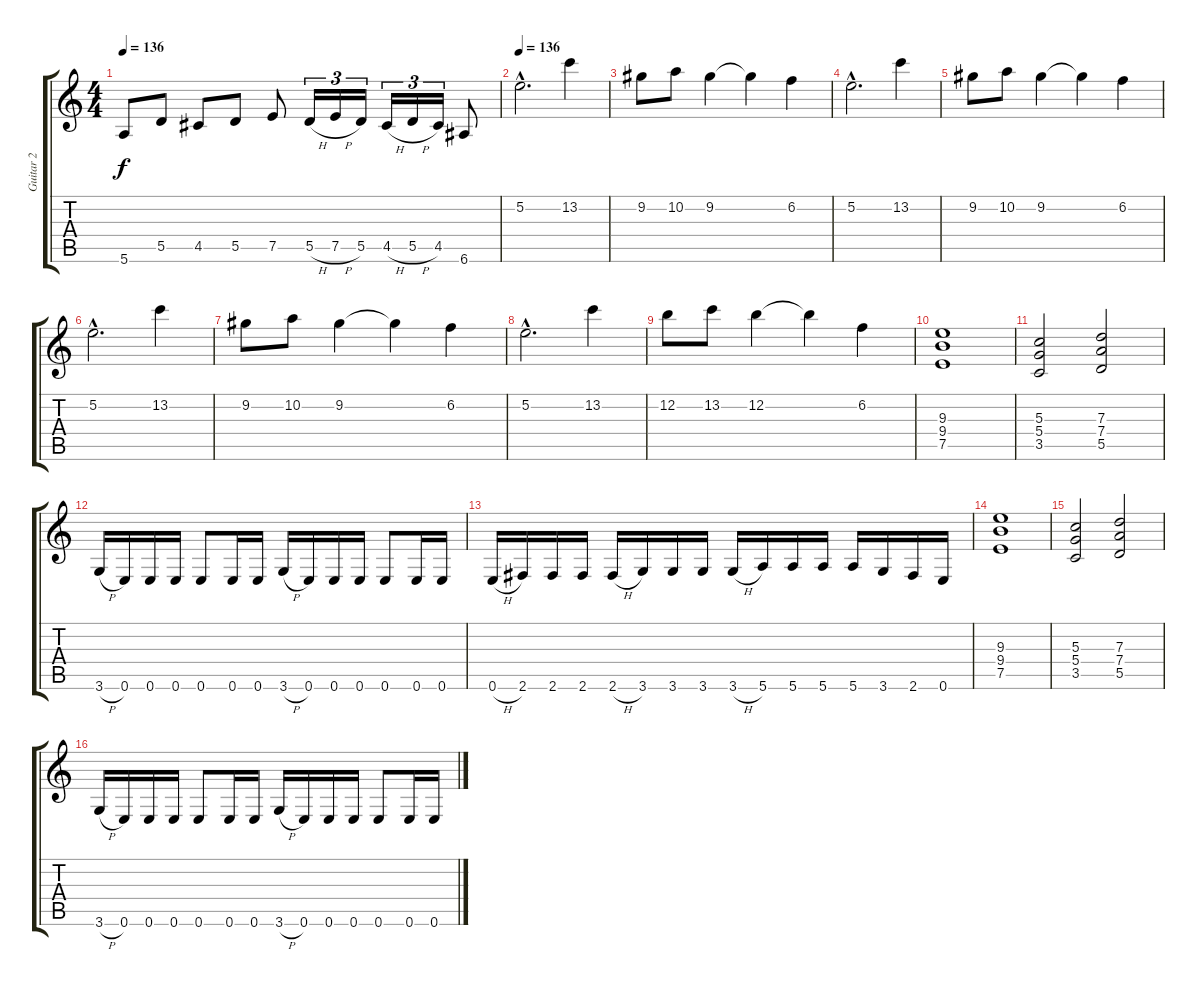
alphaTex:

\track ("Guitar 2" "Guitar 2") {instrument distortionguitar}
\staff {score tabs}
\tuning (E4 B3 G3 D3 A2 E2) {hide}
\ts (4 4)
\tempo 136
\clef g2
\ks c
5.6.8{dy f} 5.5.8 4.5.8 5.5.8 7.5.8 5.5{h}.16{tu (3 2)} 7.5{h}.16{tu (3 2)} 5.5.16{tu (3 2)} 4.5{h}.16{tu (3 2)} 5.5{h}.16{tu (3 2)} 4.5.16{tu (3 2)} 6.6.8 |
\tempo 136
5.2{hac}.2{d} 13.2.4 |
9.2.8 10.2.8 9.2.4 9.2{t}.4 6.2.4 |
5.2{hac}.2{d} 13.2.4 |
9.2.8 10.2.8 9.2.4 9.2{t}.4 6.2.4 |
5.2{hac}.2{d} 13.2.4 |
9.2.8 10.2.8 9.2.4 9.2{t}.4 6.2.4 |
5.2{hac}.2{d} 13.2.4 |
12.2.8 13.2.8 12.2.4 12.2{t}.4 6.2.4 |
(9.3 9.4 7.5).1 |
(5.3 5.4 3.5).2 (7.3 7.4 5.5).2 |
3.6{h}.16 0.6.16 0.6.16 0.6.16 0.6.8 0.6.16 0.6.16 3.6{h}.16 0.6.16 0.6.16 0.6.16 0.6.8 0.6.16 0.6.16 |
0.6{h}.16 2.6.16 2.6.16 2.6.16 2.6{h}.16 3.6.16 3.6.16 3.6.16 3.6{h}.16 5.6.16 5.6.16 5.6.16 5.6.16 3.6.16 2.6.16 0.6.16 |
(9.3 9.4 7.5).1 |
(5.3 5.4 3.5).2 (7.3 7.4 5.5).2 |
3.6{h}.16 0.6.16 0.6.16 0.6.16 0.6.8 0.6.16 0.6.16 3.6{h}.16 0.6.16 0.6.16 0.6.16 0.6.8 0.6.16 0.6.16
